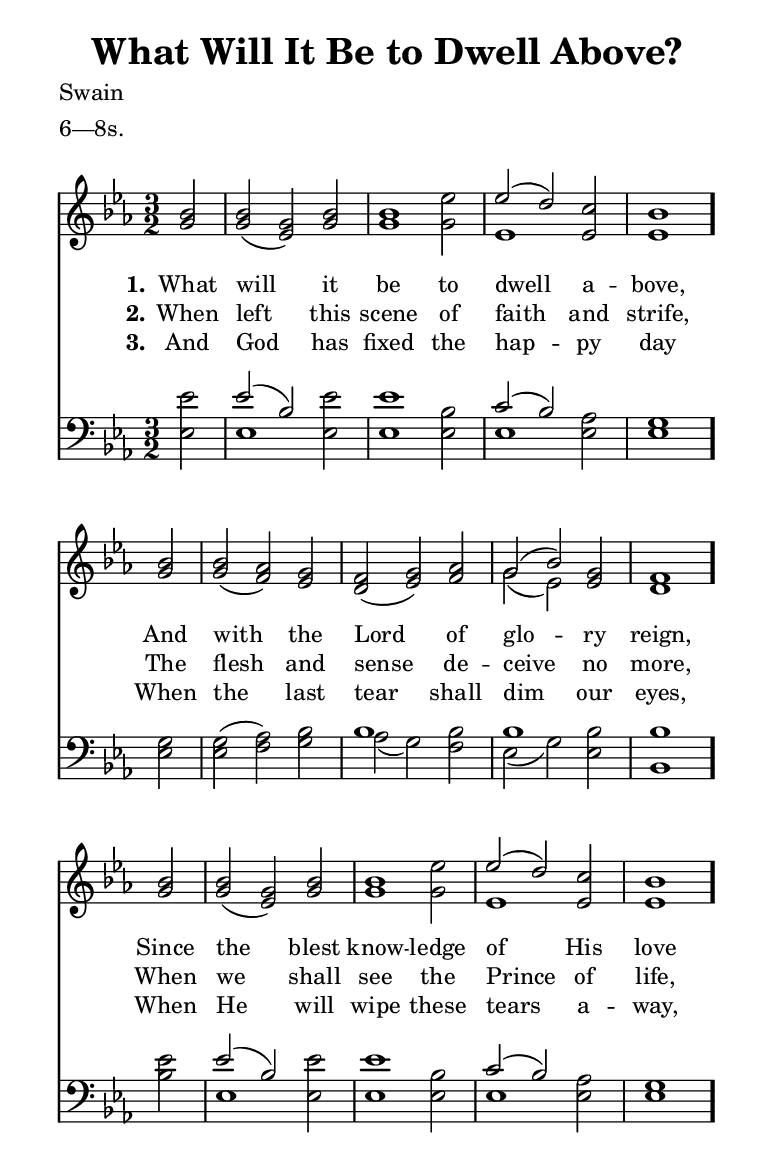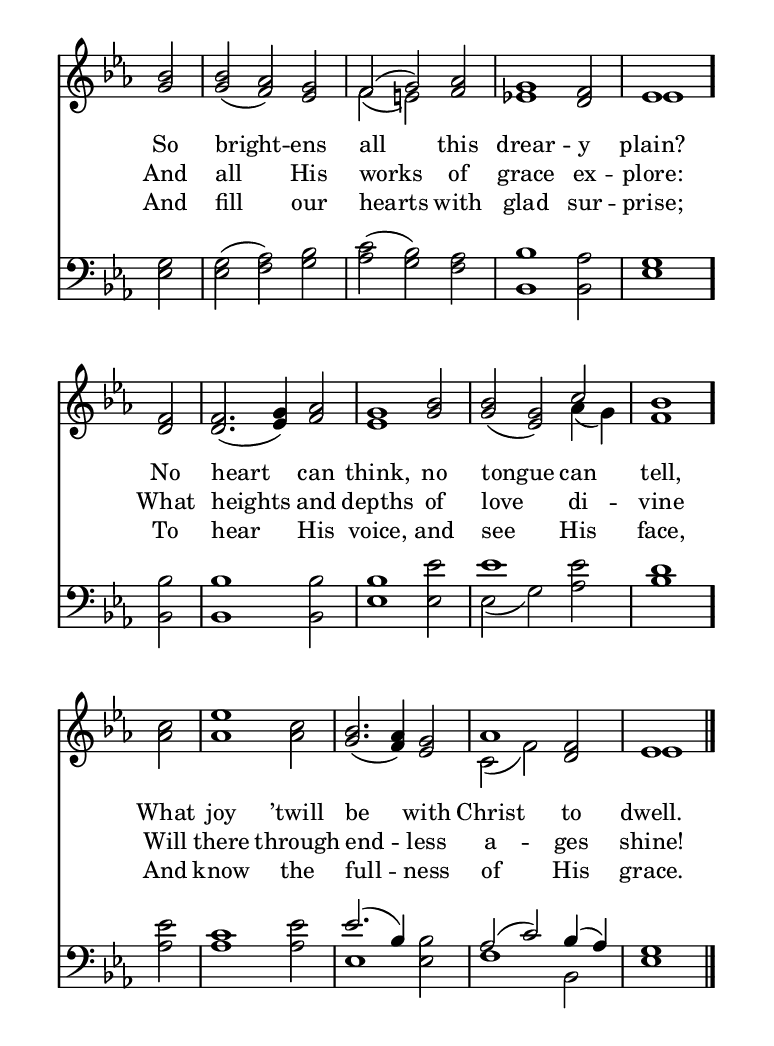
\include "common/global.ily"
\paper {
  \include "common/paper.ily"
}

\header{
  hymnnumber = "292"
  title = "What Will It Be to Dwell Above?"
  tunename = "Stella"
  meter = "6—8s."
  poet = "Swain"
  composer = ""
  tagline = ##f
}

global = {
  \include "common/overrides.ily"
  \override Staff.TimeSignature.style = #'numbered
  \time 3/2
  \override Score.MetronomeMark.transparent = ##t % hide all fermata changes too
  \tempo 2=100
  \key ees \major
  \partial 2
  \autoBeamOff
}

notesSoprano = {
\global
\relative c'' {

  bes2 | bes( g) bes | bes1 ees2 | ees( d) c | bes1
  bes2 | bes( aes) g | f( g) aes | g( bes) g | f1
  bes2 | bes( g) bes | bes1 ees2 | ees( d) c | bes1
  bes2 | bes( aes) g | f( g) aes | g1 f2 | ees1
  f2 | f2.( g4) aes2 | g1 bes2 | bes2( g) c | bes1
  c2 | ees1 c2 | bes2.( aes4) g2 | aes1 f2 | ees1

  \bar "|."

}
}

notesAlto = {
\global
\relative e' {

  g2 | g( ees) g | g1 g2 | ees1 ees2 | ees1
  g2 | g( f) ees | d( ees) f | g2( ees) ees | d1
  g2 | g( ees) g | g1 g2 | ees1 ees2 | ees1
  g2 | g( f) ees | f2( e) f | ees!1 d2 | ees1
  d2 | d2.( ees4) f2 | ees1 g2 | g2( ees) aes4( g) | f1
  aes2 | aes1 aes2 | g2.( f4) ees2 | c2( f) d | ees1

}
}

notesTenor = {
\global
\relative a' {

  ees2 | ees2( bes) ees | ees1 bes2 | c( bes) aes | g1
  g2 | g( aes) bes | bes1 bes2 | bes1 bes2 | bes1
  ees2 | ees2( bes) ees | ees1 bes2 | c( bes) aes | g1
  g2 | g( aes) bes | c( bes) aes | bes1 aes2 | g1
  bes2 | bes1 bes2 | bes1 ees2 | ees1 ees2 | d1
  ees2 | c1 ees2 | ees2.( bes4) bes2 | aes( c) bes4( aes) | g1

}
}

notesBass = {
\global
\relative f {

  ees2 | ees1 ees2 ees1 ees2 | ees1 ees2 | ees1
  ees2 | ees( f) g | aes( g) f | ees( g) ees | bes1
  bes'2 | ees,1 ees2 | ees1 ees2 | ees1 ees2 | ees1
  ees2 | ees( f) g | aes( g) f | bes,1 bes2 | ees1
  bes2 | bes1 bes2 | ees1 ees2 | ees( g) aes2 | bes1
  aes2 | aes1 aes2 | ees1 ees2 | f1 bes,2 | ees1

}
}

wordsA = \lyricmode {
\set stanza = "1."

What will it be to dwell a -- bove, \bar "."
And with the Lord of glo -- ry reign, \bar "."
Since the blest know -- ledge of His love \bar "."
So bright -- ens all this drear -- y plain? \bar "."
No heart can think, no tongue can tell, \bar "."
What joy ’twill be with Christ to dwell. \bar "."

}

wordsB = \lyricmode {
\set stanza = "2."

When left this scene of faith and strife,
The flesh and sense de -- ceive no more,
When we shall see the Prince of life,
And all His works of grace ex -- plore:
What heights and depths of love di -- vine
Will there through end -- less a -- ges shine!

}

wordsC = \lyricmode {
\set stanza = "3."

And God has fixed the hap -- py day
When the last tear shall dim our eyes,
When He will wipe these tears a -- way,
And fill our hearts with glad sur -- prise;
To hear His voice, and see His face,
And know the full -- ness of His grace.

}

\score {
  \context ChoirStaff <<
    \context Staff = upper <<
      \set Staff.autoBeaming = ##f
      \set ChoirStaff.systemStartDelimiter = #'SystemStartBar
      \set ChoirStaff.printPartCombineTexts = ##f
      \partcombine #'(2 . 11) \notesSoprano \notesAlto
      \context NullVoice = sopranos { \voiceOne << \notesSoprano >> }
      \context Lyrics = one   \lyricsto sopranos \wordsA
      \context Lyrics = two   \lyricsto sopranos \wordsB
      \context Lyrics = three \lyricsto sopranos \wordsC
    >>
    \context Staff = men <<
      \set Staff.autoBeaming = ##f
      \clef bass
      \set ChoirStaff.printPartCombineTexts = ##f
      \partcombine #'(2 . 11) \notesTenor \notesBass
    >>
  >>
  \layout {
    \include "common/layout.ily"
  }
  #(cond ((ly:get-option 'eog-midi-permitted) #{ \midi{
    \include "common/midi.ily"
  } #}))
}

\version "2.19.49"  % necessary for upgrading to future LilyPond versions.

% vi:set et ts=2 sw=2 ai nocindent syntax=lilypond:
